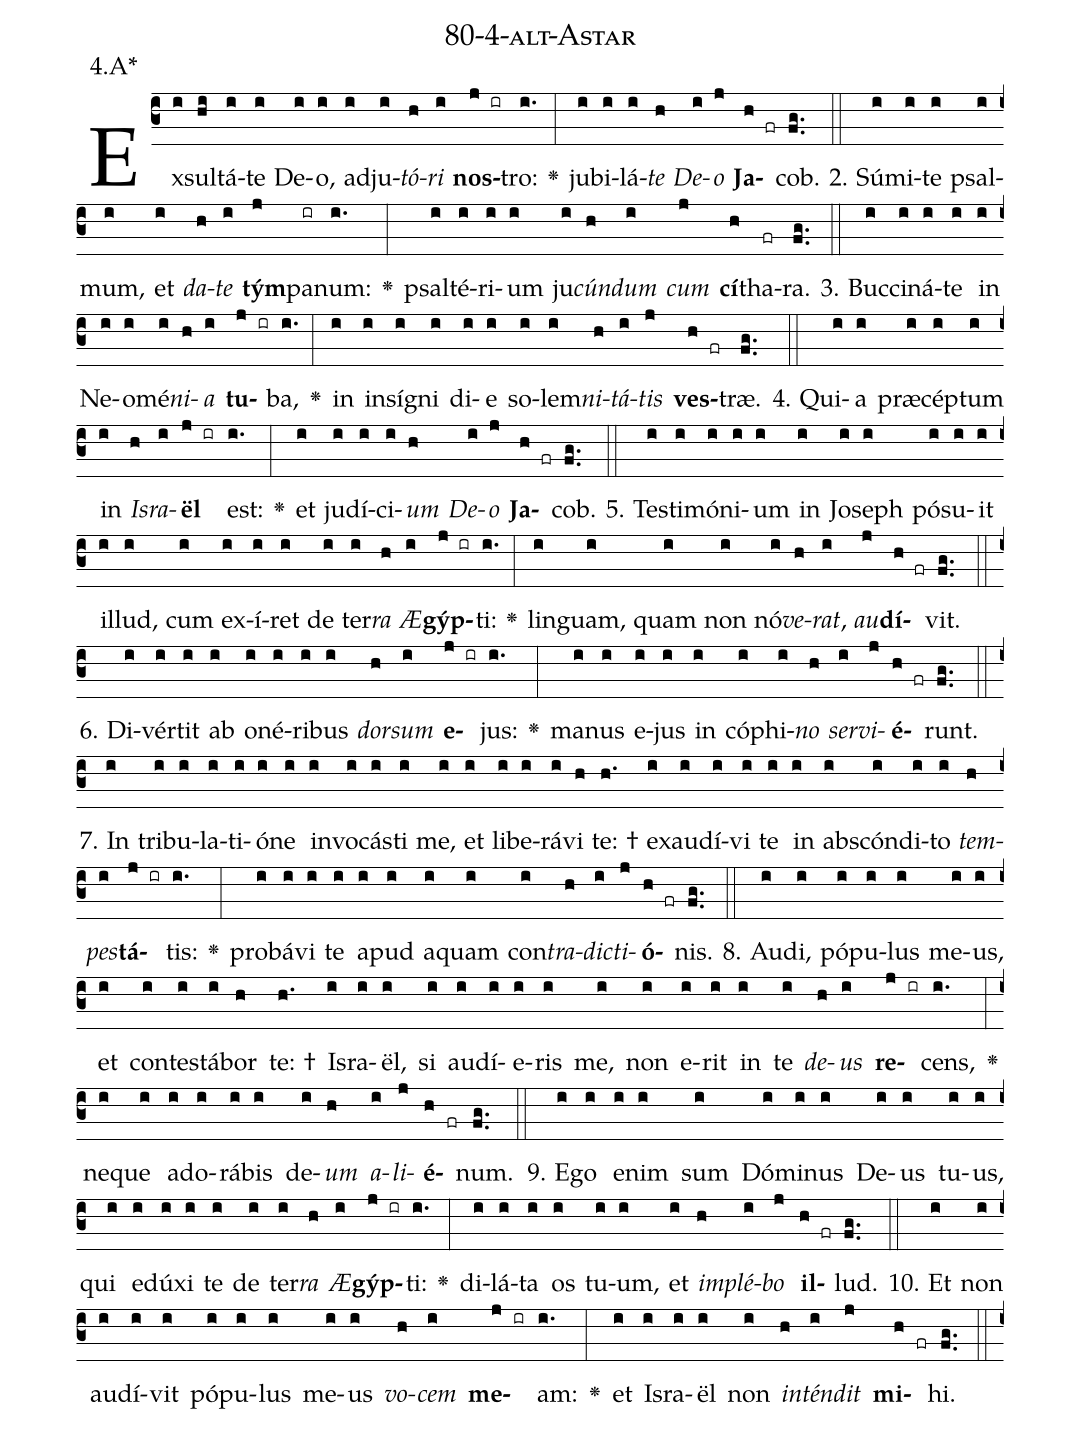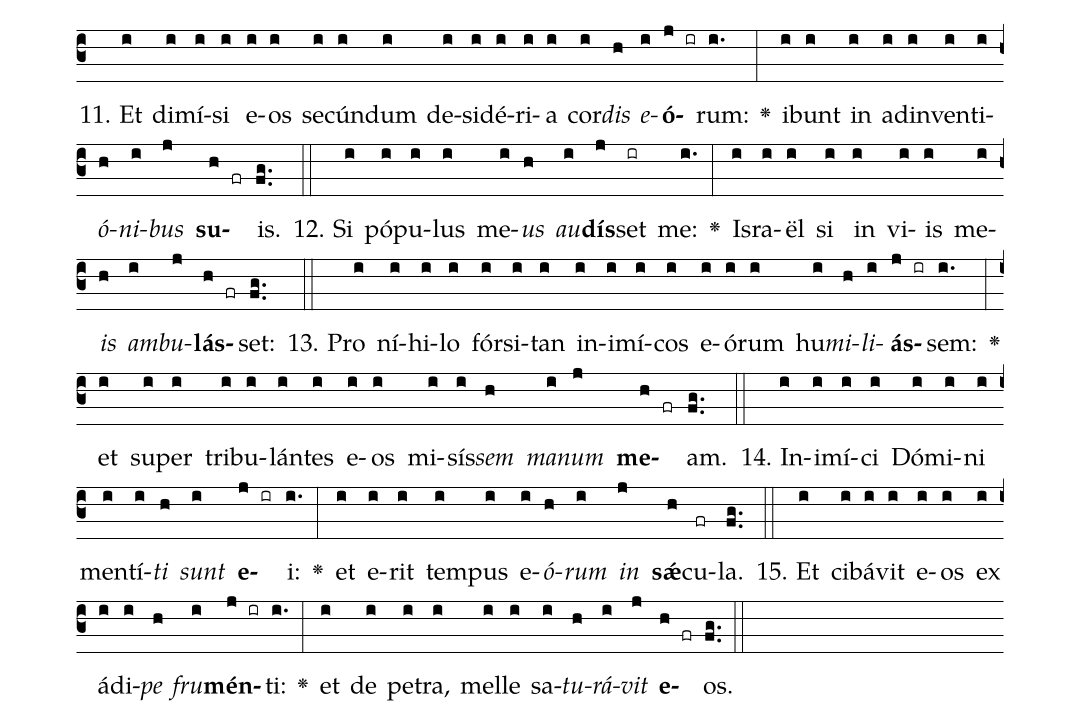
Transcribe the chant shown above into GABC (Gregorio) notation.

name: 80-4-alt-Astar;
annotation: 4.A*;
%%
(c3)Ex(i)sul(hi)tá(i)te(i) De(i)o,(i) ad(i)ju(i)<i>tó</i>(h)<i>ri</i>(i) <b>nos</b>(j ir)tro:(i.) <v>\greheightstar</v>(:) ju(i)bi(i)lá(i)<i>te</i>(h) <i>De</i>(i)<i>o</i>(j) <b>Ja</b>(h fr)cob.(fg..) (::)
2. Sú(i)mi(i)te(i) psal(i)mum,(i) et(i) <i>da</i>(h)<i>te</i>(i) <b>tým</b>(j)pa(ir)num:(i.) <v>\greheightstar</v>(:) psal(i)té(i)ri(i)um(i) ju(i)<i>cún</i>(h)<i>dum</i>(i) <i>cum</i>(j) <b>cí</b>(h)tha(fr)ra.(fg..) (::)
3. Buc(i)ci(i)ná(i)te(i) in(i) Ne(i)o(i)mé(i)<i>ni</i>(h)<i>a</i>(i) <b>tu</b>(j ir)ba,(i.) <v>\greheightstar</v>(:) in(i) in(i)sí(i)gni(i) di(i)e(i) so(i)lem(i)<i>ni</i>(h)<i>tá</i>(i)<i>tis</i>(j) <b>ves</b>(h fr)træ.(fg..) (::)
4. Qui(i)a(i) præ(i)cép(i)tum(i) in(i) <i>Is</i>(h)<i>ra</i>(i)<b>ël</b>(j ir) est:(i.) <v>\greheightstar</v>(:) et(i) ju(i)dí(i)ci(i)<i>um</i>(h) <i>De</i>(i)<i>o</i>(j) <b>Ja</b>(h fr)cob.(fg..) (::)
5. Tes(i)ti(i)mó(i)ni(i)um(i) in(i) Jo(i)seph(i) pó(i)su(i)it(i) il(i)lud,(i) cum(i) ex(i)í(i)ret(i) de(i) ter(i)<i>ra</i>(h) <i>Æ</i>(i)<b>gýp</b>(j ir)ti:(i.) <v>\greheightstar</v>(:) lin(i)guam,(i) quam(i) non(i) nó(i)<i>ve</i>(h)<i>rat</i>,(i) <i>au</i>(j)<b>dí</b>(h fr)vit.(fg..) (::)
6. Di(i)vér(i)tit(i) ab(i) o(i)né(i)ri(i)bus(i) <i>dor</i>(h)<i>sum</i>(i) <b>e</b>(j ir)jus:(i.) <v>\greheightstar</v>(:) ma(i)nus(i) e(i)jus(i) in(i) có(i)phi(i)<i>no</i>(h) <i>ser</i>(i)<i>vi</i>(j)<b>é</b>(h fr)runt.(fg..) (::)
7. In(i) tri(i)bu(i)la(i)ti(i)ó(i)ne(i) in(i)vo(i)cás(i)ti(i) me,(i) et(i) li(i)be(i)rá(i)vi(h) te: †(h.) ex(i)au(i)dí(i)vi(i) te(i) in(i) abs(i)cón(i)di(i)to(i) <i>tem</i>(h)<i>pes</i>(i)<b>tá</b>(j ir)tis:(i.) <v>\greheightstar</v>(:) pro(i)bá(i)vi(i) te(i) a(i)pud(i) a(i)quam(i) con(i)<i>tra</i>(h)<i>dic</i>(i)<i>ti</i>(j)<b>ó</b>(h fr)nis.(fg..) (::)
8. Au(i)di,(i) pó(i)pu(i)lus(i) me(i)us,(i) et(i) con(i)tes(i)tá(i)bor(h) te: †(h.) Is(i)ra(i)ël,(i) si(i) au(i)dí(i)e(i)ris(i) me,(i) non(i) e(i)rit(i) in(i) te(i) <i>de</i>(h)<i>us</i>(i) <b>re</b>(j ir)cens,(i.) <v>\greheightstar</v>(:) ne(i)que(i) ad(i)o(i)rá(i)bis(i) de(i)<i>um</i>(h) <i>a</i>(i)<i>li</i>(j)<b>é</b>(h fr)num.(fg..) (::)
9. E(i)go(i) e(i)nim(i) sum(i) Dó(i)mi(i)nus(i) De(i)us(i) tu(i)us,(i) qui(i) e(i)dú(i)xi(i) te(i) de(i) ter(i)<i>ra</i>(h) <i>Æ</i>(i)<b>gýp</b>(j ir)ti:(i.) <v>\greheightstar</v>(:) di(i)lá(i)ta(i) os(i) tu(i)um,(i) et(i) <i>im</i>(h)<i>plé</i>(i)<i>bo</i>(j) <b>il</b>(h fr)lud.(fg..) (::)
10. Et(i) non(i) au(i)dí(i)vit(i) pó(i)pu(i)lus(i) me(i)us(i) <i>vo</i>(h)<i>cem</i>(i) <b>me</b>(j ir)am:(i.) <v>\greheightstar</v>(:) et(i) Is(i)ra(i)ël(i) non(i) <i>in</i>(h)<i>tén</i>(i)<i>dit</i>(j) <b>mi</b>(h fr)hi.(fg..) (::)
11. Et(i) di(i)mí(i)si(i) e(i)os(i) se(i)cún(i)dum(i) de(i)si(i)dé(i)ri(i)a(i) cor(i)<i>dis</i>(h) <i>e</i>(i)<b>ó</b>(j ir)rum:(i.) <v>\greheightstar</v>(:) i(i)bunt(i) in(i) ad(i)in(i)ven(i)ti(i)<i>ó</i>(h)<i>ni</i>(i)<i>bus</i>(j) <b>su</b>(h fr)is.(fg..) (::)
12. Si(i) pó(i)pu(i)lus(i) me(i)<i>us</i>(h) <i>au</i>(i)<b>dís</b>(j)set(ir) me:(i.) <v>\greheightstar</v>(:) Is(i)ra(i)ël(i) si(i) in(i) vi(i)is(i) me(i)<i>is</i>(h) <i>am</i>(i)<i>bu</i>(j)<b>lás</b>(h fr)set:(fg..) (::)
13. Pro(i) ní(i)hi(i)lo(i) fór(i)si(i)tan(i) in(i)i(i)mí(i)cos(i) e(i)ó(i)rum(i) hu(i)<i>mi</i>(h)<i>li</i>(i)<b>ás</b>(j ir)sem:(i.) <v>\greheightstar</v>(:) et(i) su(i)per(i) tri(i)bu(i)lán(i)tes(i) e(i)os(i) mi(i)sís(i)<i>sem</i>(h) <i>ma</i>(i)<i>num</i>(j) <b>me</b>(h fr)am.(fg..) (::)
14. In(i)i(i)mí(i)ci(i) Dó(i)mi(i)ni(i) men(i)tí(i)<i>ti</i>(h) <i>sunt</i>(i) <b>e</b>(j ir)i:(i.) <v>\greheightstar</v>(:) et(i) e(i)rit(i) tem(i)pus(i) e(i)<i>ó</i>(h)<i>rum</i>(i) <i>in</i>(j) <b>sǽ</b>(h)cu(fr)la.(fg..) (::)
15. Et(i) ci(i)bá(i)vit(i) e(i)os(i) ex(i) á(i)di(i)<i>pe</i>(h) <i>fru</i>(i)<b>mén</b>(j ir)ti:(i.) <v>\greheightstar</v>(:) et(i) de(i) pe(i)tra,(i) mel(i)le(i) sa(i)<i>tu</i>(h)<i>rá</i>(i)<i>vit</i>(j) <b>e</b>(h fr)os.(fg..) (::)
